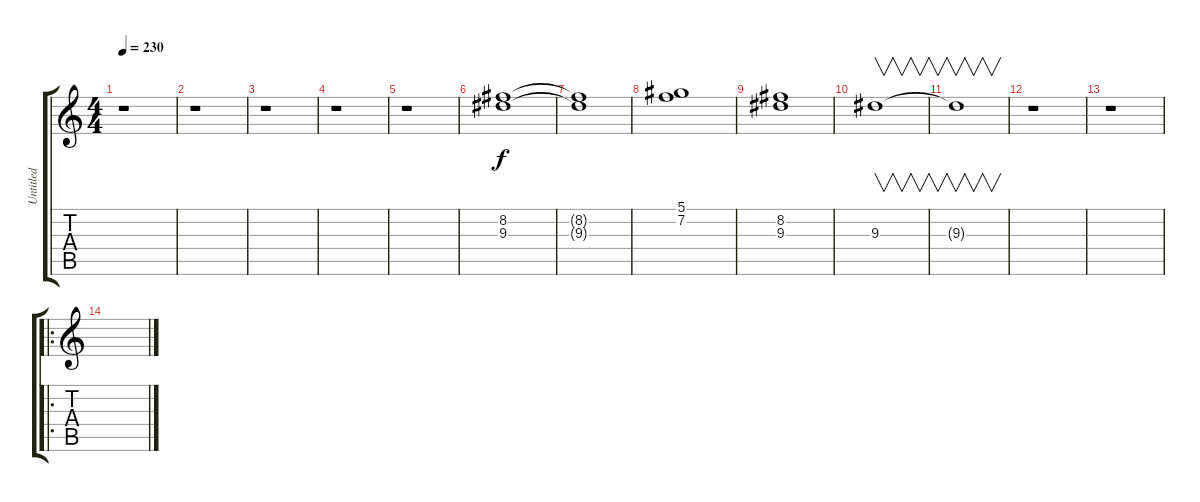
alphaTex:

\track ("Untitled" "Untitled") {instrument distortionguitar}
\staff {score tabs}
\tuning (Eb4 Bb3 Gb3 Db3 Ab2 Eb2) {hide}
\ts (4 4)
\tempo 230
\clef g2
\ks c
r.1{dy f} |
r.1 |
r.1 |
r.1 |
r.1 |
(8.2 9.3).1 |
(8.2{t} 9.3{t}).1 |
(5.1 7.2).1 |
(8.2 9.3).1 |
9.3.1{v} |
9.3{t}.1{v} |
r.1 |
r.1 |
\ro
